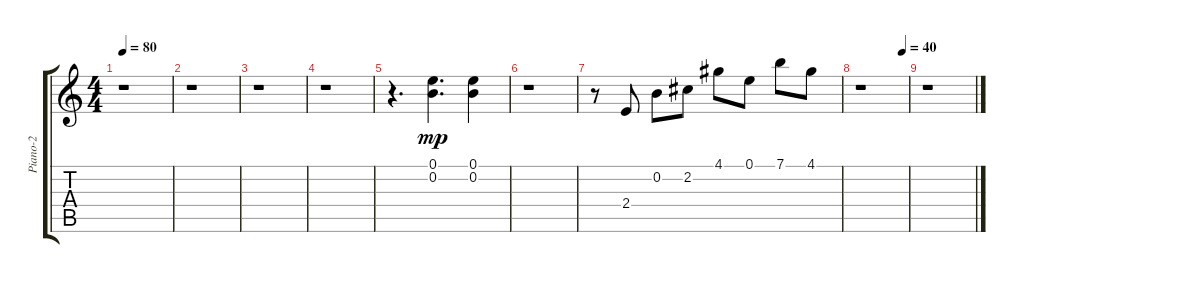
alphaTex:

\track ("Piano-2" "Piano-2") {instrument acousticguitarsteel}
\staff {score tabs}
\tuning (E4 B3 G3 D3 A2 E2) {hide}
\ts (4 4)
\tempo 80
\clef g2
\ks c
r.1{dy mp} |
r.1 |
r.1 |
r.1 |
r.4{d} (0.1 0.2).4{d} (0.1 0.2).4 |
r.1 |
r.8 2.4.8 0.2.8 2.2.8 4.1.8 0.1.8 7.1.8 4.1.8 |
\tempo (40 0.8854166666666666)
r.1 |
r.1
